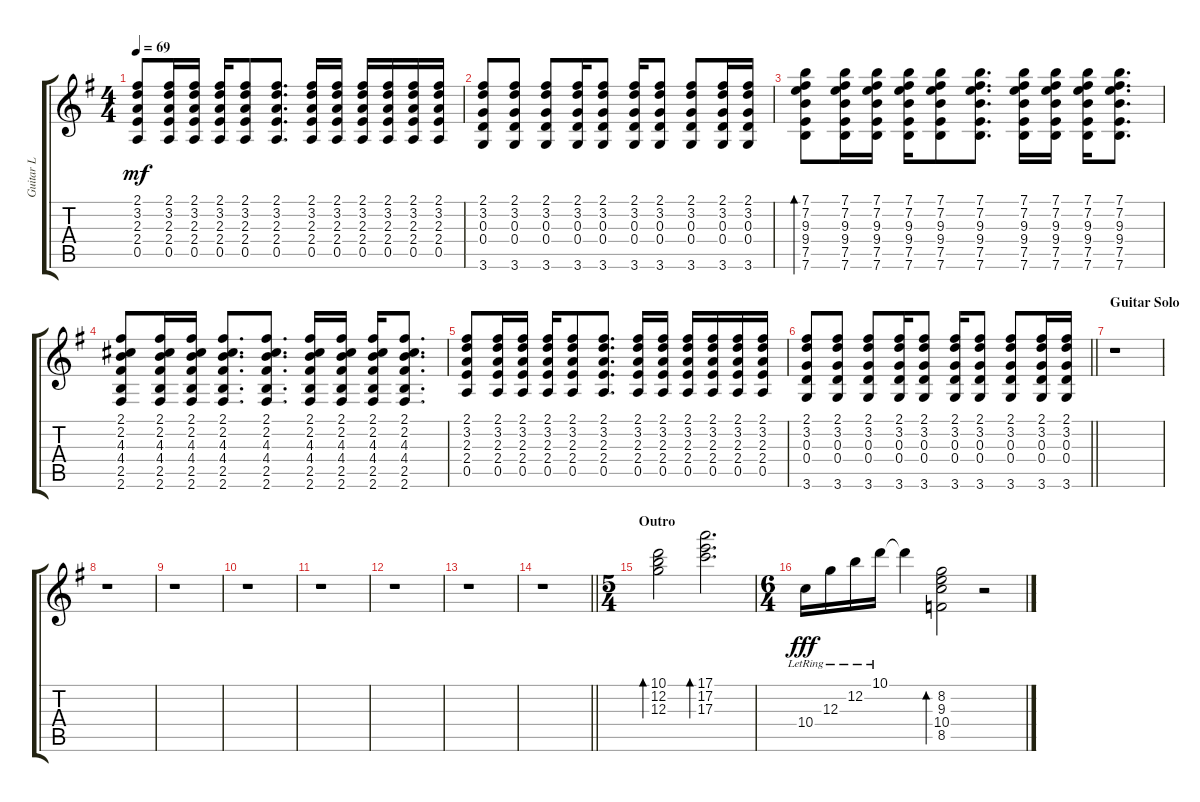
\track ("Guitar L" "Guitar L") {instrument acousticguitarnylon}
\staff {score tabs}
\tuning (E4 B3 G3 D3 A2 E2) {hide}
\ts (4 4)
\tempo 69
\clef g2
\ks g
(2.1 3.2 2.3 2.4 0.5).8{dy mf} (2.1 3.2 2.3 2.4 0.5).16 (2.1 3.2 2.3 2.4 0.5).16 (2.1 3.2 2.3 2.4 0.5).16 (2.1 3.2 2.3 2.4 0.5).8 (2.1 3.2 2.3 2.4 0.5).8{d} (2.1 3.2 2.3 2.4 0.5).16 (2.1 3.2 2.3 2.4 0.5).16 (2.1 3.2 2.3 2.4 0.5).16 (2.1 3.2 2.3 2.4 0.5).16 (2.1 3.2 2.3 2.4 0.5).16 (2.1 3.2 2.3 2.4 0.5).16 |
(2.1 3.2 0.3 0.4 3.6).8 (2.1 3.2 0.3 0.4 3.6).8 (2.1 3.2 0.3 0.4 3.6).8 (2.1 3.2 0.3 0.4 3.6).16 (2.1 3.2 0.3 0.4 3.6).8 (2.1 3.2 0.3 0.4 3.6).16 (2.1 3.2 0.3 0.4 3.6).8 (2.1 3.2 0.3 0.4 3.6).8 (2.1 3.2 0.3 0.4 3.6).16 (2.1 3.2 0.3 0.4 3.6).16 |
(7.1 7.2 9.3 9.4 7.5 7.6).8{bd 60} (7.1 7.2 9.3 9.4 7.5 7.6).16 (7.1 7.2 9.3 9.4 7.5 7.6).16 (7.1 7.2 9.3 9.4 7.5 7.6).16 (7.1 7.2 9.3 9.4 7.5 7.6).8 (7.1 7.2 9.3 9.4 7.5 7.6).8{d} (7.1 7.2 9.3 9.4 7.5 7.6).16 (7.1 7.2 9.3 9.4 7.5 7.6).16 (7.1 7.2 9.3 9.4 7.5 7.6).16 (7.1 7.2 9.3 9.4 7.5 7.6).8{d} |
(2.1 2.2 4.3 4.4 2.5 2.6).8 (2.1 2.2 4.3 4.4 2.5 2.6).16 (2.1 2.2 4.3 4.4 2.5 2.6).16 (2.1 2.2 4.3 4.4 2.5 2.6).8{d} (2.1 2.2 4.3 4.4 2.5 2.6).8{d} (2.1 2.2 4.3 4.4 2.5 2.6).16 (2.1 2.2 4.3 4.4 2.5 2.6).16 (2.1 2.2 4.3 4.4 2.5 2.6).16 (2.1 2.2 4.3 4.4 2.5 2.6).8{d} |
(2.1 3.2 2.3 2.4 0.5).8 (2.1 3.2 2.3 2.4 0.5).16 (2.1 3.2 2.3 2.4 0.5).16 (2.1 3.2 2.3 2.4 0.5).16 (2.1 3.2 2.3 2.4 0.5).8 (2.1 3.2 2.3 2.4 0.5).8{d} (2.1 3.2 2.3 2.4 0.5).16 (2.1 3.2 2.3 2.4 0.5).16 (2.1 3.2 2.3 2.4 0.5).16 (2.1 3.2 2.3 2.4 0.5).16 (2.1 3.2 2.3 2.4 0.5).16 (2.1 3.2 2.3 2.4 0.5).16 |
\barLineRight lightlight
(2.1 3.2 0.3 0.4 3.6).8 (2.1 3.2 0.3 0.4 3.6).8 (2.1 3.2 0.3 0.4 3.6).8 (2.1 3.2 0.3 0.4 3.6).16 (2.1 3.2 0.3 0.4 3.6).8 (2.1 3.2 0.3 0.4 3.6).16 (2.1 3.2 0.3 0.4 3.6).8 (2.1 3.2 0.3 0.4 3.6).8 (2.1 3.2 0.3 0.4 3.6).16 (2.1 3.2 0.3 0.4 3.6).16 |
\section ("" "Guitar Solo")
r.1 |
r.1 |
r.1 |
r.1 |
r.1 |
r.1 |
r.1 |
\barLineRight lightlight
r.1 |
\ts (5 4)
\section ("" "Outro")
(10.1 12.2 12.3).2{bd 240} (17.1 17.2 17.3).2{d bd 240} |
\ts (6 4)
10.4{lr}.16{dy fff} 12.3{lr}.16 12.2{lr}.16 10.1{lr}.16 10.1{t}.4 (8.2 9.3 10.4 8.5).2{bd 240} r.2
